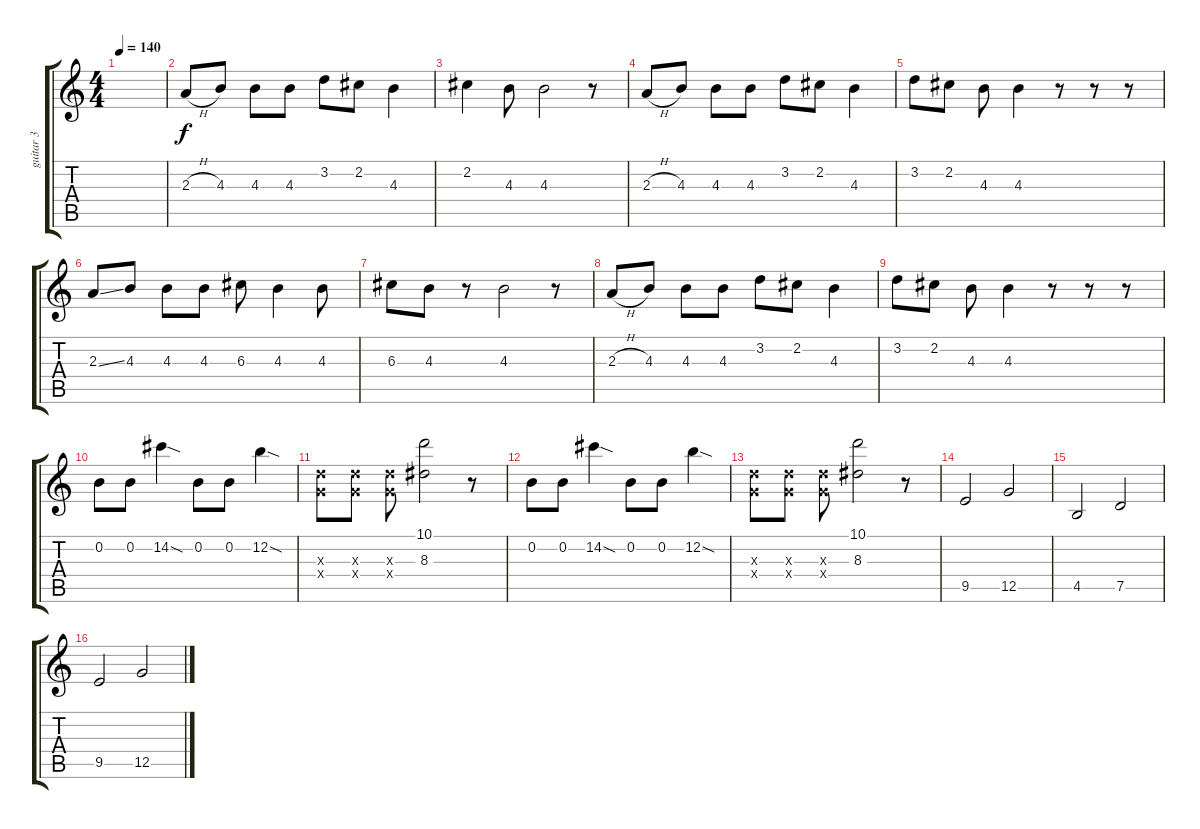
\track ("guitar 3" "guitar 3") {instrument distortionguitar}
\staff {score tabs}
\tuning (E4 B3 G3 D3 G2 E2) {hide}
\ts (4 4)
\tempo 140
\clef g2
\ks c
|
2.3{h}.8 4.3.8 4.3.8 4.3.8 3.2.8 2.2.8 4.3.4 |
2.2.4 4.3.8 4.3.2 r.8 |
2.3{h}.8 4.3.8 4.3.8 4.3.8 3.2.8 2.2.8 4.3.4 |
3.2.8 2.2.8 4.3.8 4.3.4 r.8 r.8 r.8 |
2.3{ss}.8 4.3.8 4.3.8 4.3.8 6.3.8 4.3.4 4.3.8 |
6.3.8 4.3.8 r.8 4.3.2 r.8 |
2.3{h}.8 4.3.8 4.3.8 4.3.8 3.2.8 2.2.8 4.3.4 |
3.2.8 2.2.8 4.3.8 4.3.4 r.8 r.8 r.8 |
0.2.8 0.2.8 14.2{sod}.4 0.2.8 0.2.8 12.2{sod}.4 |
(7.3{x} 5.4{x}).8 (7.3{x} 5.4{x}).8 (7.3{x} 5.4{x}).8 (10.1 8.3).2 r.8 |
0.2.8 0.2.8 14.2{sod}.4 0.2.8 0.2.8 12.2{sod}.4 |
(7.3{x} 5.4{x}).8 (7.3{x} 5.4{x}).8 (7.3{x} 5.4{x}).8 (10.1 8.3).2 r.8 |
9.5.2 12.5.2 |
4.5.2 7.5.2 |
9.5.2 12.5.2
